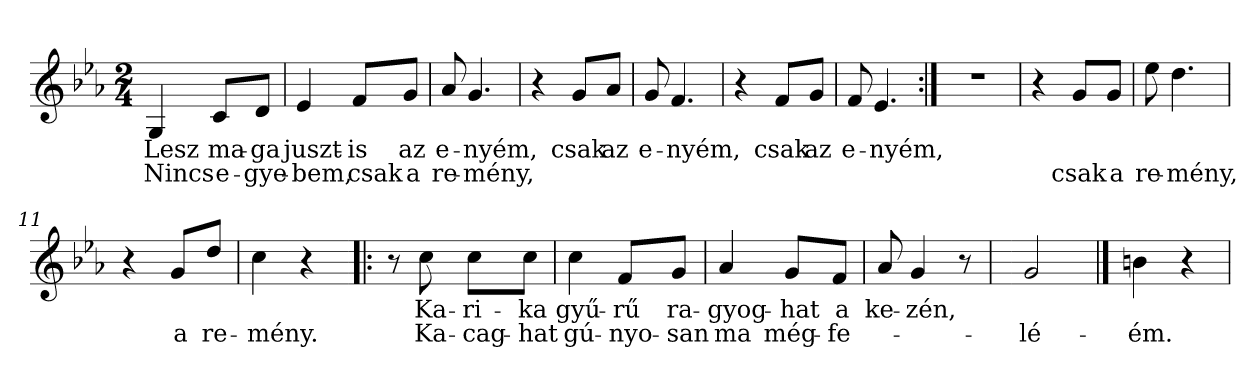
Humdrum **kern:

**kern	**text	**text
*part1	*part1	*part1
*staff1	*staff1	*staff1
*clefG2	*	*
*k[b-e-a-]	*	*
*E-:	*	*
*M2/4	*	*
=1	=1	=1
4G/	Lesz	Nincs
8c/L	ma-	e-
8d/J	ga	gye-
=2	=2	=2
4e-/	juszt-	bem,
8f/L	is	csak
8g/J	az	a
=3	=3	=3
8a-/	e-	re-
4.g/	nyém,	mény,
=4	=4	=4
4r	.	.
8g/L	csak	.
8a-/J	az	.
=5	=5	=5
8g/	e-	.
4.f/	nyém,	.
=6	=6	=6
4r	.	.
8f/L	csak	.
8g/J	az	.
=7	=7	=7
8f/	e-	.
4.e-/	nyém,	.
=8:|!	=8:|!	=8:|!
2r	.	.
=9	=9	=9
4r	.	.
8g/L	.	csak
8g/J	.	a
=10	=10	=10
8ee-\	.	re-
4.dd\	.	mény,
=11	=11	=11
4r	.	.
8g/L	.	a
8dd/J	.	re-
=12	=12	=12
4cc\	.	mény.
4r	.	.
!!LO:LB:g=z
=13!|:	=13!|:	=13!|:
8r	.	.
8cc\	Ka-	Ka-
8cc\L	ri-	cag-
8cc\J	ka	hat
=14	=14	=14
4cc\	gyű-	gú-
8f/L	rű	nyo-
8g/J	ra-	san
=15	=15	=15
4a-/	gyog-	ma
8g/L	hat	még-
8f/J	a	-fe-
=16	=16	=16
8a-/	ke-	.
4g/	zén,	.
8r	.	.
=17	=17	=17
2g/	.	lé-
==18	==18	==18
4bn\	.	ém.
4r	.	.
=	=	=
*-	*-	*-
